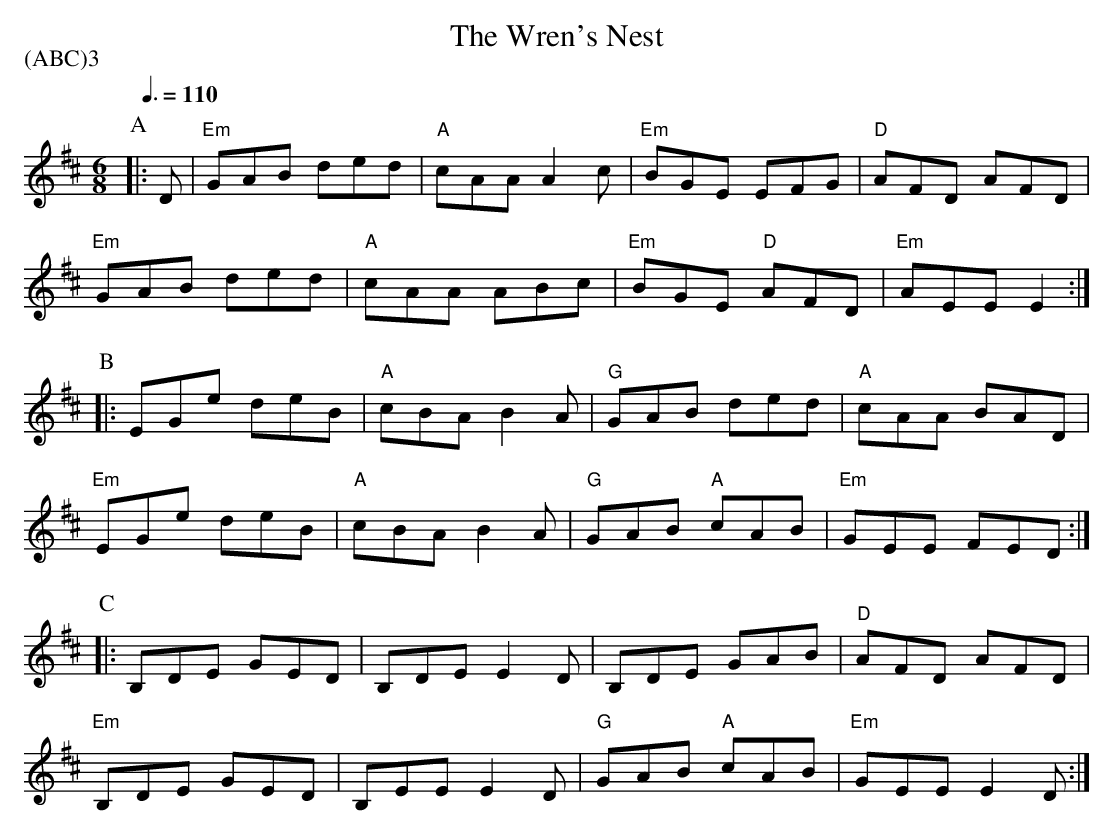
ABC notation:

X:1
T: Wren's Nest, The
P:(ABC)3
M: 6/8
L: 1/8
Q:3/8=110
K: Edor
[P:A]|:D|"Em"GAB ded|"A"cAA A2c|"Em"BGE EFG|"D"AFD AFD|
"Em"GAB ded|"A"cAA ABc|"Em"BGE "D"AFD|"Em"AEE E2:|
[P:B]|:EGe deB|"A"cBA B2A|"G"GAB ded|"A"cAA BAD|
"Em"EGe deB|"A"cBA B2A|"G"GAB "A"cAB|"Em"GEE FED:|
[P:C]|:B,DE GED|B,DE E2D|B,DE GAB|"D"AFD AFD|
"Em"B,DE GED|B,EE E2D|"G"GAB "A"cAB|"Em"GEE E2D:|
